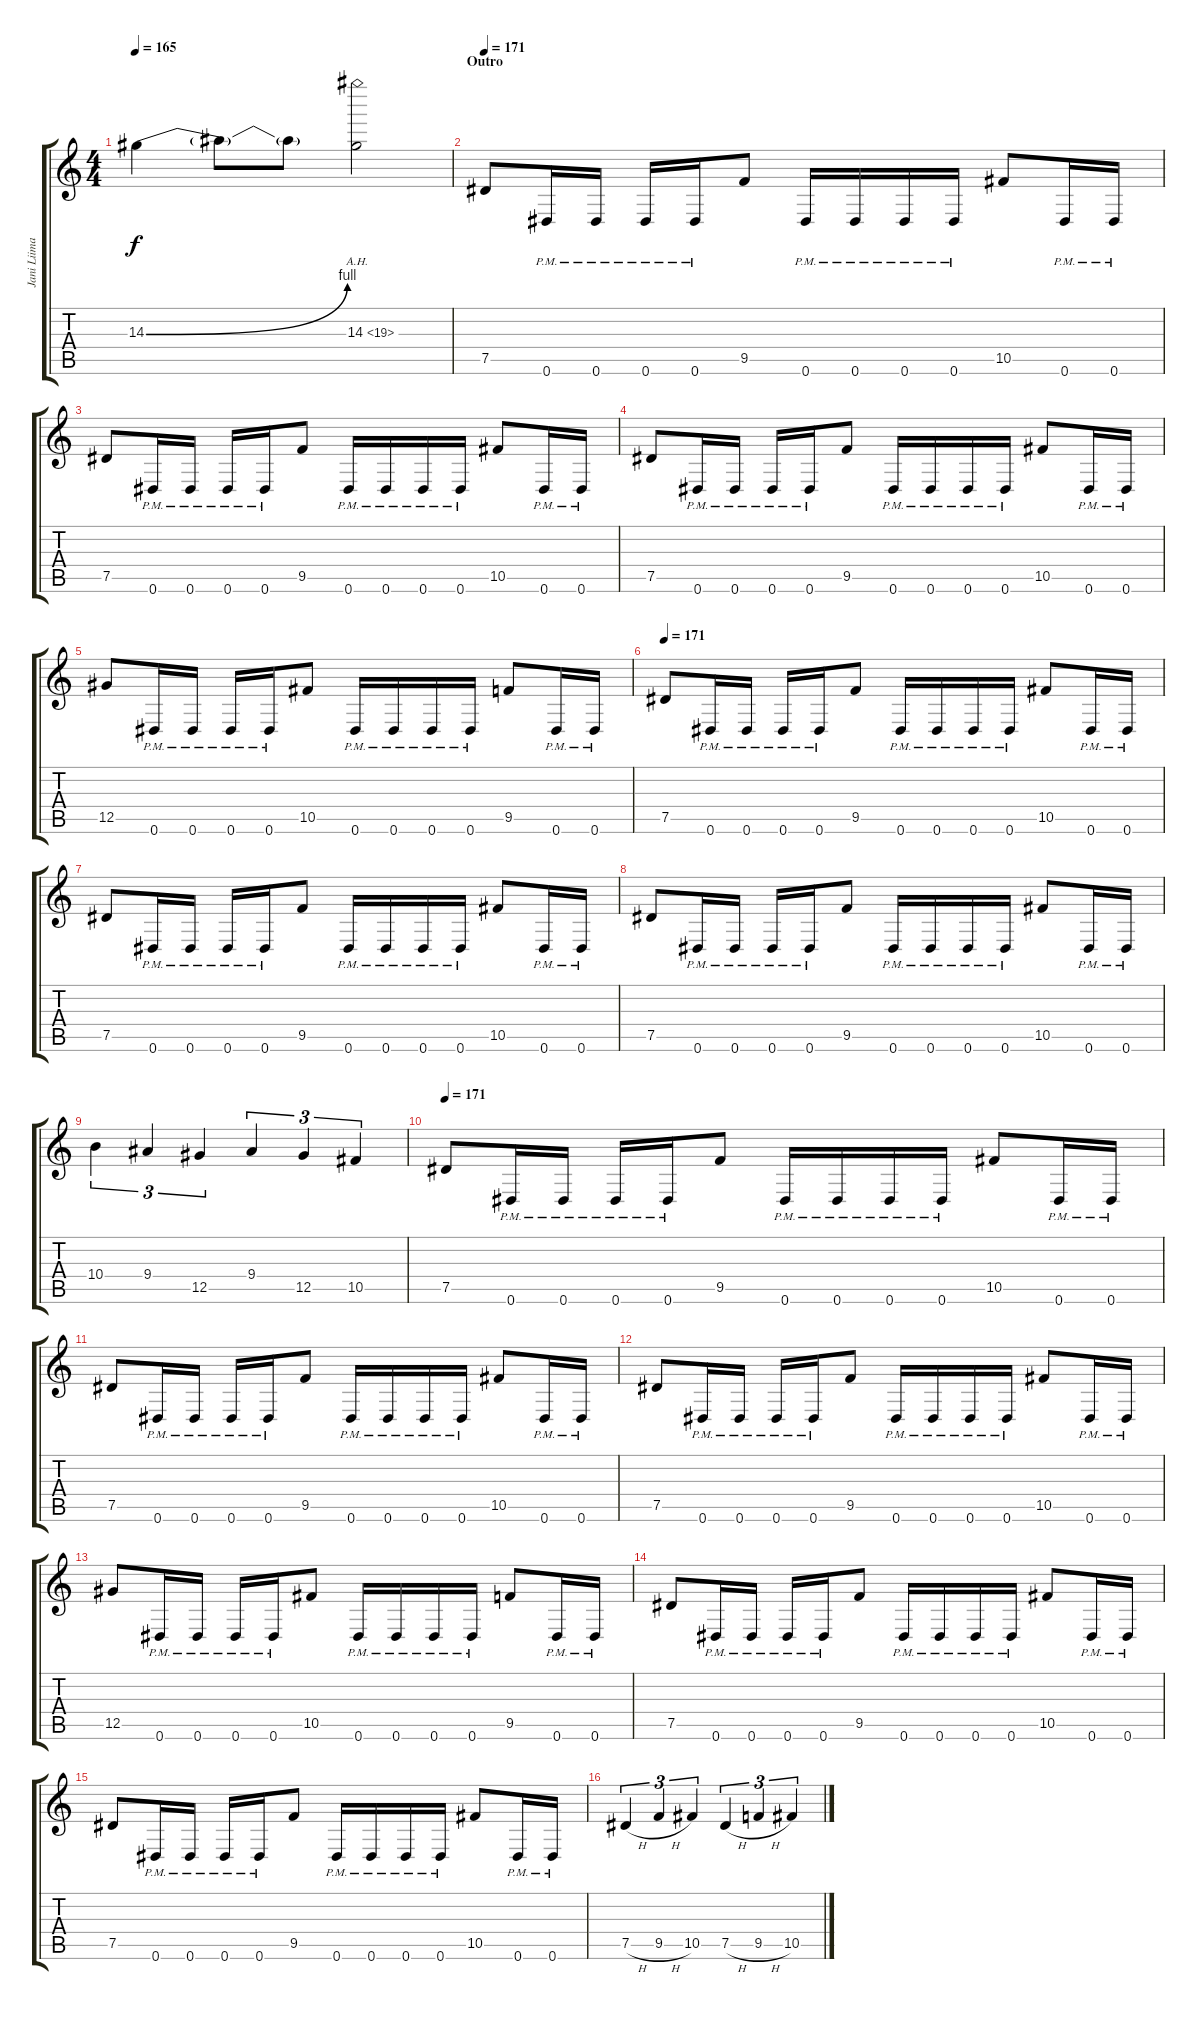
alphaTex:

\track ("Jani Liimatainen" "Jani Liima") {instrument distortionguitar}
\staff {score tabs}
\tuning (Eb4 Bb3 Gb3 Db3 Ab2 Eb2) {hide}
\ts (4 4)
\tempo 165
\clef g2
\ks c
14.3{be (bend 0 0 60 4)}.4{dy f} 14.3{t}.8 14.3{t}.8 14.3{ah 5}.2 |
\section ("" "Outro")
\tempo 171
7.5.8 0.6{pm}.16 0.6{pm}.16 0.6{pm}.16 0.6{pm}.16 9.5.8 0.6{pm}.16 0.6{pm}.16 0.6{pm}.16 0.6{pm}.16 10.5.8 0.6{pm}.16 0.6{pm}.16 |
7.5.8 0.6{pm}.16 0.6{pm}.16 0.6{pm}.16 0.6{pm}.16 9.5.8 0.6{pm}.16 0.6{pm}.16 0.6{pm}.16 0.6{pm}.16 10.5.8 0.6{pm}.16 0.6{pm}.16 |
7.5.8 0.6{pm}.16 0.6{pm}.16 0.6{pm}.16 0.6{pm}.16 9.5.8 0.6{pm}.16 0.6{pm}.16 0.6{pm}.16 0.6{pm}.16 10.5.8 0.6{pm}.16 0.6{pm}.16 |
12.5.8 0.6{pm}.16 0.6{pm}.16 0.6{pm}.16 0.6{pm}.16 10.5.8 0.6{pm}.16 0.6{pm}.16 0.6{pm}.16 0.6{pm}.16 9.5.8 0.6{pm}.16 0.6{pm}.16 |
\tempo 171
7.5.8 0.6{pm}.16 0.6{pm}.16 0.6{pm}.16 0.6{pm}.16 9.5.8 0.6{pm}.16 0.6{pm}.16 0.6{pm}.16 0.6{pm}.16 10.5.8 0.6{pm}.16 0.6{pm}.16 |
7.5.8 0.6{pm}.16 0.6{pm}.16 0.6{pm}.16 0.6{pm}.16 9.5.8 0.6{pm}.16 0.6{pm}.16 0.6{pm}.16 0.6{pm}.16 10.5.8 0.6{pm}.16 0.6{pm}.16 |
7.5.8 0.6{pm}.16 0.6{pm}.16 0.6{pm}.16 0.6{pm}.16 9.5.8 0.6{pm}.16 0.6{pm}.16 0.6{pm}.16 0.6{pm}.16 10.5.8 0.6{pm}.16 0.6{pm}.16 |
10.4.4{tu (3 2)} 9.4.4{tu (3 2)} 12.5.4{tu (3 2)} 9.4.4{tu (3 2)} 12.5.4{tu (3 2)} 10.5.4{tu (3 2)} |
\tempo 171
7.5.8 0.6{pm}.16 0.6{pm}.16 0.6{pm}.16 0.6{pm}.16 9.5.8 0.6{pm}.16 0.6{pm}.16 0.6{pm}.16 0.6{pm}.16 10.5.8 0.6{pm}.16 0.6{pm}.16 |
7.5.8 0.6{pm}.16 0.6{pm}.16 0.6{pm}.16 0.6{pm}.16 9.5.8 0.6{pm}.16 0.6{pm}.16 0.6{pm}.16 0.6{pm}.16 10.5.8 0.6{pm}.16 0.6{pm}.16 |
7.5.8 0.6{pm}.16 0.6{pm}.16 0.6{pm}.16 0.6{pm}.16 9.5.8 0.6{pm}.16 0.6{pm}.16 0.6{pm}.16 0.6{pm}.16 10.5.8 0.6{pm}.16 0.6{pm}.16 |
12.5.8 0.6{pm}.16 0.6{pm}.16 0.6{pm}.16 0.6{pm}.16 10.5.8 0.6{pm}.16 0.6{pm}.16 0.6{pm}.16 0.6{pm}.16 9.5.8 0.6{pm}.16 0.6{pm}.16 |
7.5.8 0.6{pm}.16 0.6{pm}.16 0.6{pm}.16 0.6{pm}.16 9.5.8 0.6{pm}.16 0.6{pm}.16 0.6{pm}.16 0.6{pm}.16 10.5.8 0.6{pm}.16 0.6{pm}.16 |
7.5.8 0.6{pm}.16 0.6{pm}.16 0.6{pm}.16 0.6{pm}.16 9.5.8 0.6{pm}.16 0.6{pm}.16 0.6{pm}.16 0.6{pm}.16 10.5.8 0.6{pm}.16 0.6{pm}.16 |
7.5{h}.4{tu (3 2)} 9.5{h}.4{tu (3 2)} 10.5.4{tu (3 2)} 7.5{h}.4{tu (3 2)} 9.5{h}.4{tu (3 2)} 10.5.4{tu (3 2)}
